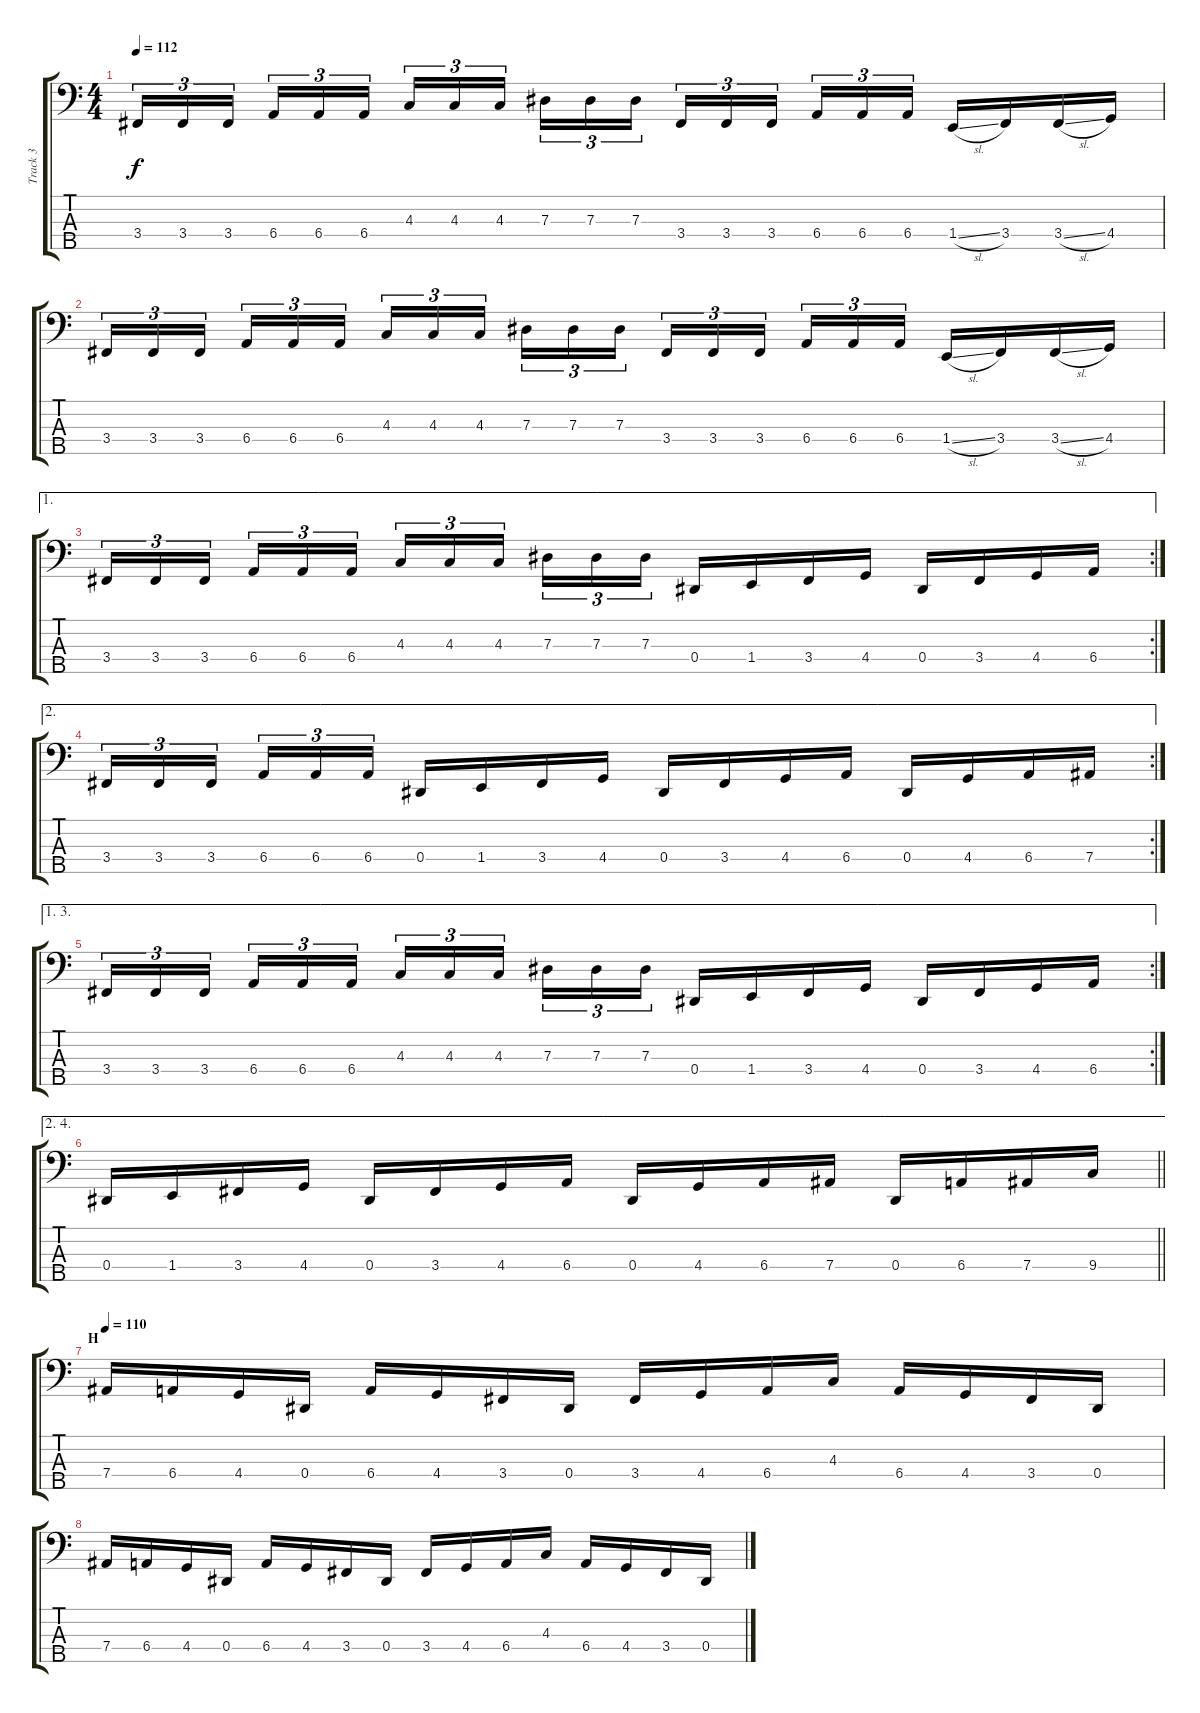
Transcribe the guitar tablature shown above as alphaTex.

\track ("Track 3" "Track 3") {instrument electricbassfinger}
\staff {score tabs}
\tuning (Gb2 Db2 Ab1 Eb1 Bb0) {hide}
\ts (4 4)
\tempo 112
\clef f4
\ks c
3.4.16{tu (3 2) dy f} 3.4.16{tu (3 2)} 3.4.16{tu (3 2)} 6.4.16{tu (3 2)} 6.4.16{tu (3 2)} 6.4.16{tu (3 2)} 4.3.16{tu (3 2)} 4.3.16{tu (3 2)} 4.3.16{tu (3 2)} 7.3.16{tu (3 2)} 7.3.16{tu (3 2)} 7.3.16{tu (3 2)} 3.4.16{tu (3 2)} 3.4.16{tu (3 2)} 3.4.16{tu (3 2)} 6.4.16{tu (3 2)} 6.4.16{tu (3 2)} 6.4.16{tu (3 2)} 1.4{sl}.16 3.4.16 3.4{sl}.16 4.4.16 |
3.4.16{tu (3 2)} 3.4.16{tu (3 2)} 3.4.16{tu (3 2)} 6.4.16{tu (3 2)} 6.4.16{tu (3 2)} 6.4.16{tu (3 2)} 4.3.16{tu (3 2)} 4.3.16{tu (3 2)} 4.3.16{tu (3 2)} 7.3.16{tu (3 2)} 7.3.16{tu (3 2)} 7.3.16{tu (3 2)} 3.4.16{tu (3 2)} 3.4.16{tu (3 2)} 3.4.16{tu (3 2)} 6.4.16{tu (3 2)} 6.4.16{tu (3 2)} 6.4.16{tu (3 2)} 1.4{sl}.16 3.4.16 3.4{sl}.16 4.4.16 |
\ae 1
\rc 2
3.4.16{tu (3 2)} 3.4.16{tu (3 2)} 3.4.16{tu (3 2)} 6.4.16{tu (3 2)} 6.4.16{tu (3 2)} 6.4.16{tu (3 2)} 4.3.16{tu (3 2)} 4.3.16{tu (3 2)} 4.3.16{tu (3 2)} 7.3.16{tu (3 2)} 7.3.16{tu (3 2)} 7.3.16{tu (3 2)} 0.4.16 1.4.16 3.4.16 4.4.16 0.4.16 3.4.16 4.4.16 6.4.16 |
\ae 2
\rc 2
3.4.16{tu (3 2)} 3.4.16{tu (3 2)} 3.4.16{tu (3 2)} 6.4.16{tu (3 2)} 6.4.16{tu (3 2)} 6.4.16{tu (3 2)} 0.4.16 1.4.16 3.4.16 4.4.16 0.4.16 3.4.16 4.4.16 6.4.16 0.4.16 4.4.16 6.4.16 7.4.16 |
\ae (1 3)
\rc 2
3.4.16{tu (3 2)} 3.4.16{tu (3 2)} 3.4.16{tu (3 2)} 6.4.16{tu (3 2)} 6.4.16{tu (3 2)} 6.4.16{tu (3 2)} 4.3.16{tu (3 2)} 4.3.16{tu (3 2)} 4.3.16{tu (3 2)} 7.3.16{tu (3 2)} 7.3.16{tu (3 2)} 7.3.16{tu (3 2)} 0.4.16 1.4.16 3.4.16 4.4.16 0.4.16 3.4.16 4.4.16 6.4.16 |
\ae (2 4)
\barLineRight lightlight
0.4.16 1.4.16 3.4.16 4.4.16 0.4.16 3.4.16 4.4.16 6.4.16 0.4.16 4.4.16 6.4.16 7.4.16 0.4.16 6.4.16 7.4.16 9.4.16 |
\section ("" "H")
\tempo 110
7.4.16 6.4.16 4.4.16 0.4.16 6.4.16 4.4.16 3.4.16 0.4.16 3.4.16 4.4.16 6.4.16 4.3.16 6.4.16 4.4.16 3.4.16 0.4.16 |
7.4.16 6.4.16 4.4.16 0.4.16 6.4.16 4.4.16 3.4.16 0.4.16 3.4.16 4.4.16 6.4.16 4.3.16 6.4.16 4.4.16 3.4.16 0.4.16
